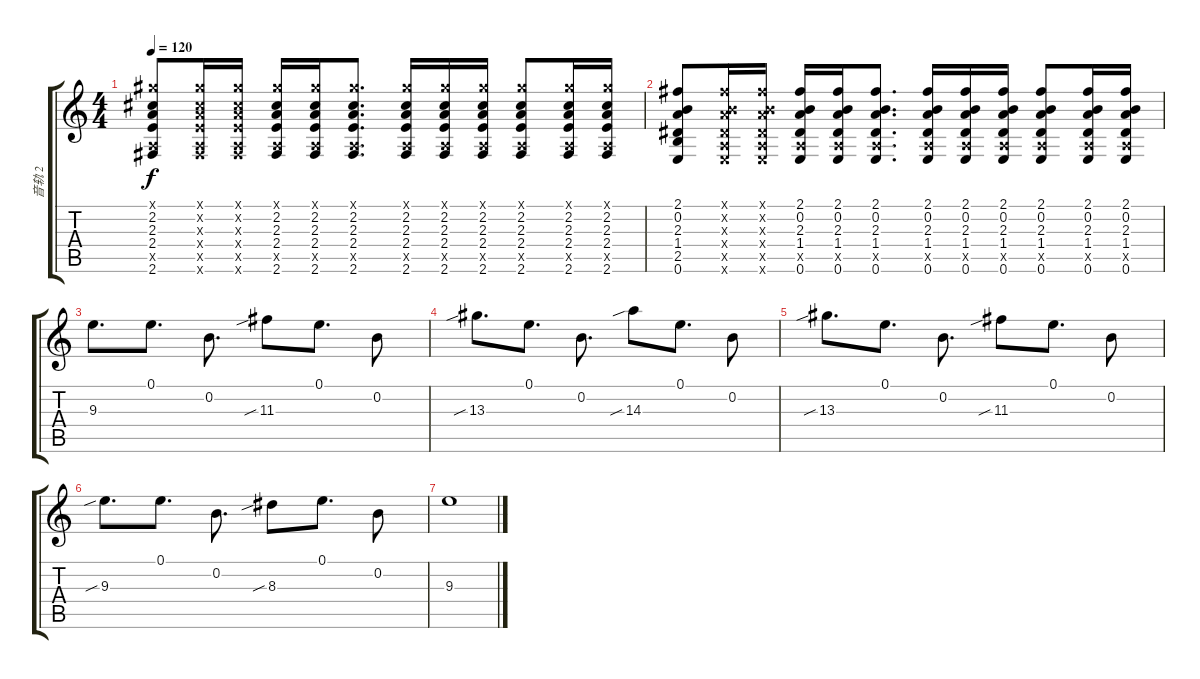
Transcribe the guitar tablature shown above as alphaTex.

\track ("音轨 2" "音轨 2") {instrument acousticguitarsteel}
\staff {score tabs}
\tuning (E4 B3 G3 D3 A2 E2) {hide}
\ts (4 4)
\tempo 120
\clef g2
\ks c
(4.1{x} 2.2 2.3 2.4 0.5{x} 2.6).8{dy f} (4.1{x} 2.2{x} 2.3{x} 2.4{x} 0.5{x} 2.6{x}).16 (4.1{x} 2.2{x} 2.3{x} 2.4{x} 0.5{x} 2.6{x}).16 (4.1{x} 2.2 2.3 2.4 0.5{x} 2.6).16 (4.1{x} 2.2 2.3 2.4 0.5{x} 2.6).16 (4.1{x} 2.2 2.3 2.4 0.5{x} 2.6).8{d} (4.1{x} 2.2 2.3 2.4 0.5{x} 2.6).16 (4.1{x} 2.2 2.3 2.4 0.5{x} 2.6).16 (4.1{x} 2.2 2.3 2.4 0.5{x} 2.6).16 (4.1{x} 2.2 2.3 2.4 0.5{x} 2.6).8 (4.1{x} 2.2 2.3 2.4 0.5{x} 2.6).16 (4.1{x} 2.2 2.3 2.4 0.5{x} 2.6).16 |
(2.1 0.2 2.3 1.4 2.5 0.6).8 (2.1{x} 0.2{x} 2.3{x} 1.4{x} 0.5{x} 0.6{x}).16 (2.1{x} 0.2{x} 2.3{x} 1.4{x} 0.5{x} 0.6{x}).16 (2.1 0.2 2.3 1.4 0.5{x} 0.6).16 (2.1 0.2 2.3 1.4 0.5{x} 0.6).16 (2.1 0.2 2.3 1.4 0.5{x} 0.6).8{d} (2.1 0.2 2.3 1.4 0.5{x} 0.6).16 (2.1 0.2 2.3 1.4 0.5{x} 0.6).16 (2.1 0.2 2.3 1.4 0.5{x} 0.6).16 (2.1 0.2 2.3 1.4 0.5{x} 0.6).8 (2.1 0.2 2.3 1.4 0.5{x} 0.6).16 (2.1 0.2 2.3 1.4 0.5{x} 0.6).16 |
9.3.8{d} 0.1.8{d} 0.2.8{d} 11.3{sib}.8 0.1.8{d} 0.2.8 |
13.3{sib}.8{d} 0.1.8{d} 0.2.8{d} 14.3{sib}.8 0.1.8{d} 0.2.8 |
13.3{sib}.8{d} 0.1.8{d} 0.2.8{d} 11.3{sib}.8 0.1.8{d} 0.2.8 |
9.3{sib}.8{d} 0.1.8{d} 0.2.8{d} 8.3{sib}.8 0.1.8{d} 0.2.8 |
9.3.1
